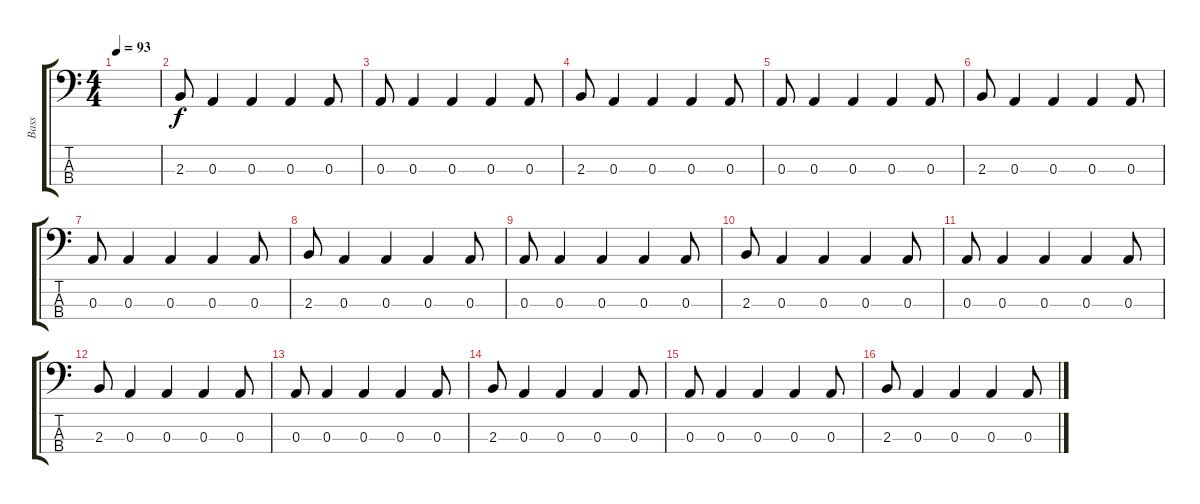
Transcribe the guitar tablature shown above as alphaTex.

\track ("Bass" "Bass") {instrument electricbasspick}
\staff {score tabs}
\tuning (G2 D2 A1 E1) {hide}
\ts (4 4)
\tempo 93
\clef f4
\ks c
|
2.3.8 0.3.4 0.3.4 0.3.4 0.3.8 |
0.3.8 0.3.4 0.3.4 0.3.4 0.3.8 |
2.3.8 0.3.4 0.3.4 0.3.4 0.3.8 |
0.3.8 0.3.4 0.3.4 0.3.4 0.3.8 |
2.3.8 0.3.4 0.3.4 0.3.4 0.3.8 |
0.3.8 0.3.4 0.3.4 0.3.4 0.3.8 |
2.3.8 0.3.4 0.3.4 0.3.4 0.3.8 |
0.3.8 0.3.4 0.3.4 0.3.4 0.3.8 |
2.3.8 0.3.4 0.3.4 0.3.4 0.3.8 |
0.3.8 0.3.4 0.3.4 0.3.4 0.3.8 |
2.3.8 0.3.4 0.3.4 0.3.4 0.3.8 |
0.3.8 0.3.4 0.3.4 0.3.4 0.3.8 |
2.3.8 0.3.4 0.3.4 0.3.4 0.3.8 |
0.3.8 0.3.4 0.3.4 0.3.4 0.3.8 |
2.3.8 0.3.4 0.3.4 0.3.4 0.3.8
